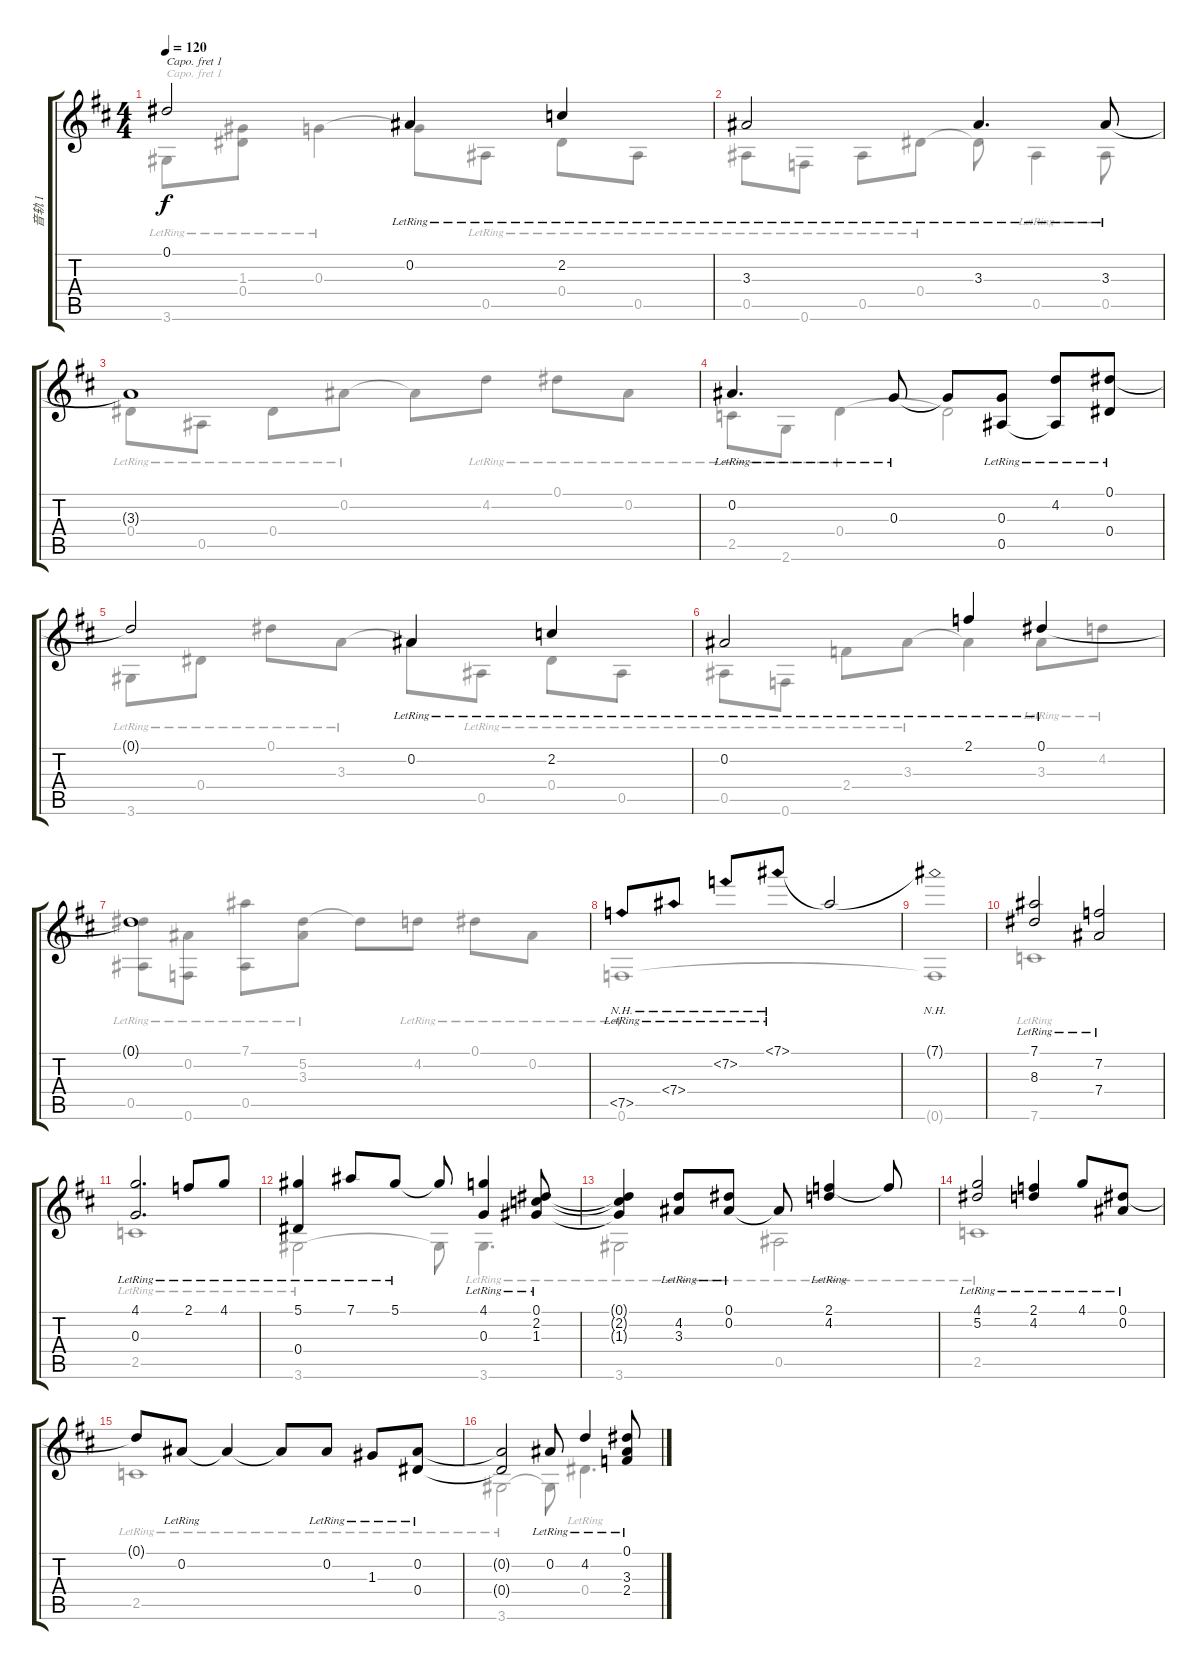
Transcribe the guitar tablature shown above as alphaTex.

\track ("音轨 1" "音轨 1") {instrument acousticguitarsteel}
\staff {score tabs}
\capo 1
\tuning (D4 A3 Gb3 D3 A2 E2) {hide}
\voice
\ts (4 4)
\tempo 120
\clef g2
\ks d
0.1{t}.2{dy f} 0.2{lr}.4 2.2{lr}.4 |
3.3{lr}.2 3.3{lr}.4{d} 3.3{lr}.8 |
3.3{t}.1 |
0.2{lr}.4{d} 0.3{lr}.8 0.3{t}.8 (0.3{lr} 0.5{lr}).8 (4.2{lr} 0.5{t}).8 (0.1{lr} 0.4{lr}).8 |
0.1{t}.2 0.2{lr}.4 2.2{lr}.4 |
0.2{lr}.2 2.1{lr}.4 0.1{lr}.4 |
0.1{t}.1 |
7.5{nh lr}.8 7.4{nh lr}.8 7.2{nh lr}.8 7.1{nh lr}.8 7.1{t}.2 |
7.1{nh t}.1 |
(7.1{lr} 8.3{lr}).2 (7.2{lr} 7.4{lr}).2 |
(4.1{lr} 0.3{lr}).2{d} 2.1{lr}.8 4.1{lr}.8 |
(5.1{lr} 0.4{lr}).4 7.1{lr}.8 5.1{lr}.8 5.1{t}.8 (4.1{lr} 0.3{lr}).4 (0.1{lr} 2.2{lr} 1.3{lr}).8 |
(0.1{t} 2.2{t} 1.3{t}).4 (4.2{lr} 3.3{lr}).8 (0.1{lr} 0.2{lr}).8 0.2{t}.8 (2.1{lr} 4.2{lr}).4 2.1{t}.8 |
(4.1{lr} 5.2{lr}).2 (2.1{lr} 4.2{lr}).4 4.1{lr}.8 (0.1{lr} 0.2{lr}).8 |
0.1{t}.8 0.2{lr}.8 0.2{t}.4 0.2{t}.8 0.2{lr}.8 1.3{lr}.8 (0.2{lr} 0.4{lr}).8 |
(0.2{t} 0.4{t}).2 0.2{lr}.8 4.2{lr}.4 (0.1{lr} 3.3{lr} 2.4{lr}).8
\voice
\clef g2
\ottava regular
\simile none
\ks d
3.6{lr}.8{dy f} (1.3{lr} 0.4{lr}).8 0.3{lr}.4 0.3{t}.8 0.5{lr}.8 0.4{lr}.8 0.5{lr}.8 |
0.5{lr}.8 0.6{lr}.8 0.5{lr}.8 0.4{lr}.8 0.4{t}.8 0.5{lr}.4 0.5{lr}.8 |
0.4{lr}.8 0.5{lr}.8 0.4{lr}.8 0.2{lr}.8 0.2{t}.8 4.2{lr}.8 0.1{lr}.8 0.2{lr}.8 |
2.5{lr}.8 2.6{lr}.8 0.4{lr}.4 0.4{t}.2 |
3.6{lr}.8 0.4{lr}.8 0.1{lr}.8 3.3{lr}.8 3.3{t}.8 0.5{lr}.8 0.4{lr}.8 0.5{lr}.8 |
0.5{lr}.8 0.6{lr}.8 2.4{lr}.8 3.3{lr}.8 3.3{t}.4 3.3{lr}.8 4.2{lr}.8 |
(0.1{lr} 0.5{lr}).8 (0.2{lr} 0.6{lr}).8 (7.1{lr} 0.5{lr}).8 (5.2{lr} 3.3{lr}).8 5.2{t}.8 4.2{lr}.8 0.1{lr}.8 0.2{lr}.8 |
0.6{lr}.1 |
0.6{t}.1 |
7.6{lr}.1 |
2.5{lr}.1 |
3.6{lr}.2 3.6{t}.8 3.6{lr}.4{d} |
3.6{lr}.2 0.5{lr}.2 |
2.5{lr}.1 |
2.5{lr}.1 |
3.6{lr}.2 3.6{t}.8 0.4{lr}.4{d}
